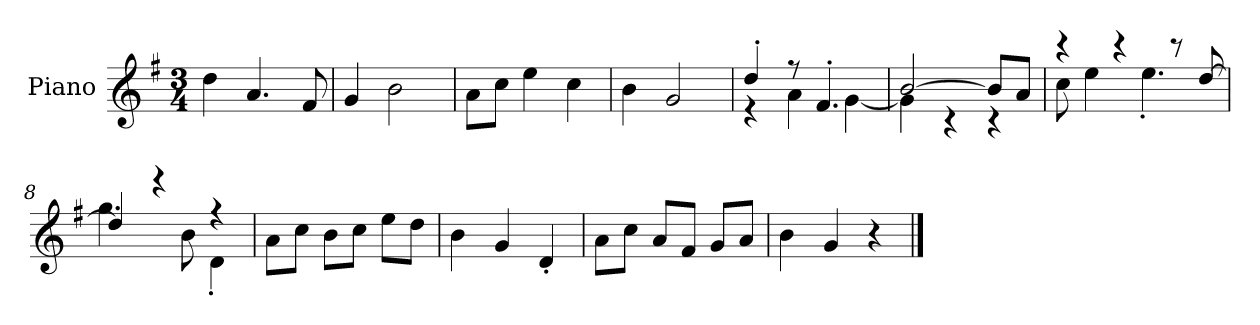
**kern
*part1
*staff1
*I"Piano
*I'P-no
*clefG2
*k[f#]
*M3/4
*MM178
=1
4dd\
4.a/
8f#/
=2
4g/
2b\
=3
8a\L
8cc\J
4ee\
4cc\
=4
4b\
2g/
=5
*^
4dd'/	4r
8r	4a\
4.f#'/	.
.	[4g\
=6	=6
[2b/	4g\]
.	4r
8b/L]	4r
8a/J	.
=7	=7
4r	8cc\
.	4ee\
4r	.
.	4.ee'\
8r	.
[8dd/	.
=8	=8
4dd/]	4.gg\
4r	.
.	8b\
4r	4d'\
*v	*v
!!LO:LB:g=z
=9
8a\L
8cc\J
8b\L
8cc\J
8ee\L
8dd\J
=10
4b\
4g/
4d'/
=11
8a\L
8cc\J
8a/L
8f#/J
8g/L
8a/J
=12
4b\
4g/
4r
==
*-
